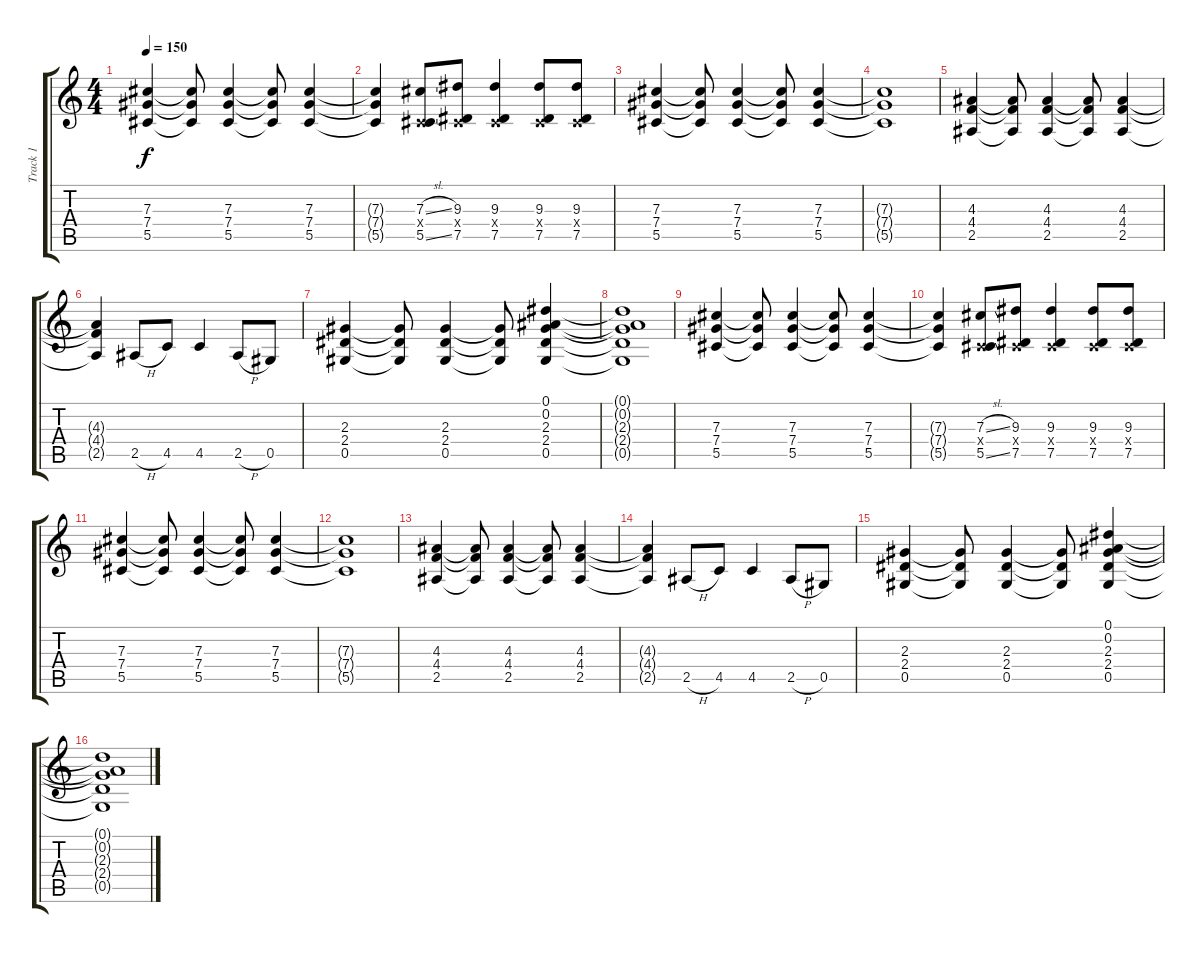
\track ("Track 1" "Track 1") {instrument distortionguitar}
\staff {score tabs}
\tuning (Eb4 Bb3 Gb3 Db3 Ab2 Db2) {hide}
\ts (4 4)
\tempo 150
\clef g2
\ks c
(7.3 7.4 5.5).4{dy f} (7.3{t} 7.4{t} 5.5{t}).8 (7.3 7.4 5.5).4 (7.3{t} 7.4{t} 5.5{t}).8 (7.3 7.4 5.5).4 |
(7.3{t} 7.4{t} 5.5{t}).4 (7.3{sl} 0.4{x} 5.5{sl}).8 (9.3 0.4{x} 7.5).8 (9.3 0.4{x} 7.5).4 (9.3 0.4{x} 7.5).8 (9.3 0.4{x} 7.5).8 |
(7.3 7.4 5.5).4 (7.3{t} 7.4{t} 5.5{t}).8 (7.3 7.4 5.5).4 (7.3{t} 7.4{t} 5.5{t}).8 (7.3 7.4 5.5).4 |
(7.3{t} 7.4{t} 5.5{t}).1 |
(4.3 4.4 2.5).4 (4.3{t} 4.4{t} 2.5{t}).8 (4.3 4.4 2.5).4 (4.3{t} 4.4{t} 2.5{t}).8 (4.3 4.4 2.5).4 |
(4.3{t} 4.4{t} 2.5{t}).4 2.5{h}.8 4.5.8 4.5.4 2.5{h}.8 0.5.8 |
(2.3 2.4 0.5).4 (2.3{t} 2.4{t} 0.5{t}).8 (2.3 2.4 0.5).4 (2.3{t} 2.4{t} 0.5{t}).8 (0.1 0.2 2.3 2.4 0.5).4 |
(0.1{t} 0.2{t} 2.3{t} 2.4{t} 0.5{t}).1 |
(7.3 7.4 5.5).4 (7.3{t} 7.4{t} 5.5{t}).8 (7.3 7.4 5.5).4 (7.3{t} 7.4{t} 5.5{t}).8 (7.3 7.4 5.5).4 |
(7.3{t} 7.4{t} 5.5{t}).4 (7.3{sl} 0.4{x} 5.5{sl}).8 (9.3 0.4{x} 7.5).8 (9.3 0.4{x} 7.5).4 (9.3 0.4{x} 7.5).8 (9.3 0.4{x} 7.5).8 |
(7.3 7.4 5.5).4 (7.3{t} 7.4{t} 5.5{t}).8 (7.3 7.4 5.5).4 (7.3{t} 7.4{t} 5.5{t}).8 (7.3 7.4 5.5).4 |
(7.3{t} 7.4{t} 5.5{t}).1 |
(4.3 4.4 2.5).4 (4.3{t} 4.4{t} 2.5{t}).8 (4.3 4.4 2.5).4 (4.3{t} 4.4{t} 2.5{t}).8 (4.3 4.4 2.5).4 |
(4.3{t} 4.4{t} 2.5{t}).4 2.5{h}.8 4.5.8 4.5.4 2.5{h}.8 0.5.8 |
(2.3 2.4 0.5).4 (2.3{t} 2.4{t} 0.5{t}).8 (2.3 2.4 0.5).4 (2.3{t} 2.4{t} 0.5{t}).8 (0.1 0.2 2.3 2.4 0.5).4 |
(0.1{t} 0.2{t} 2.3{t} 2.4{t} 0.5{t}).1
